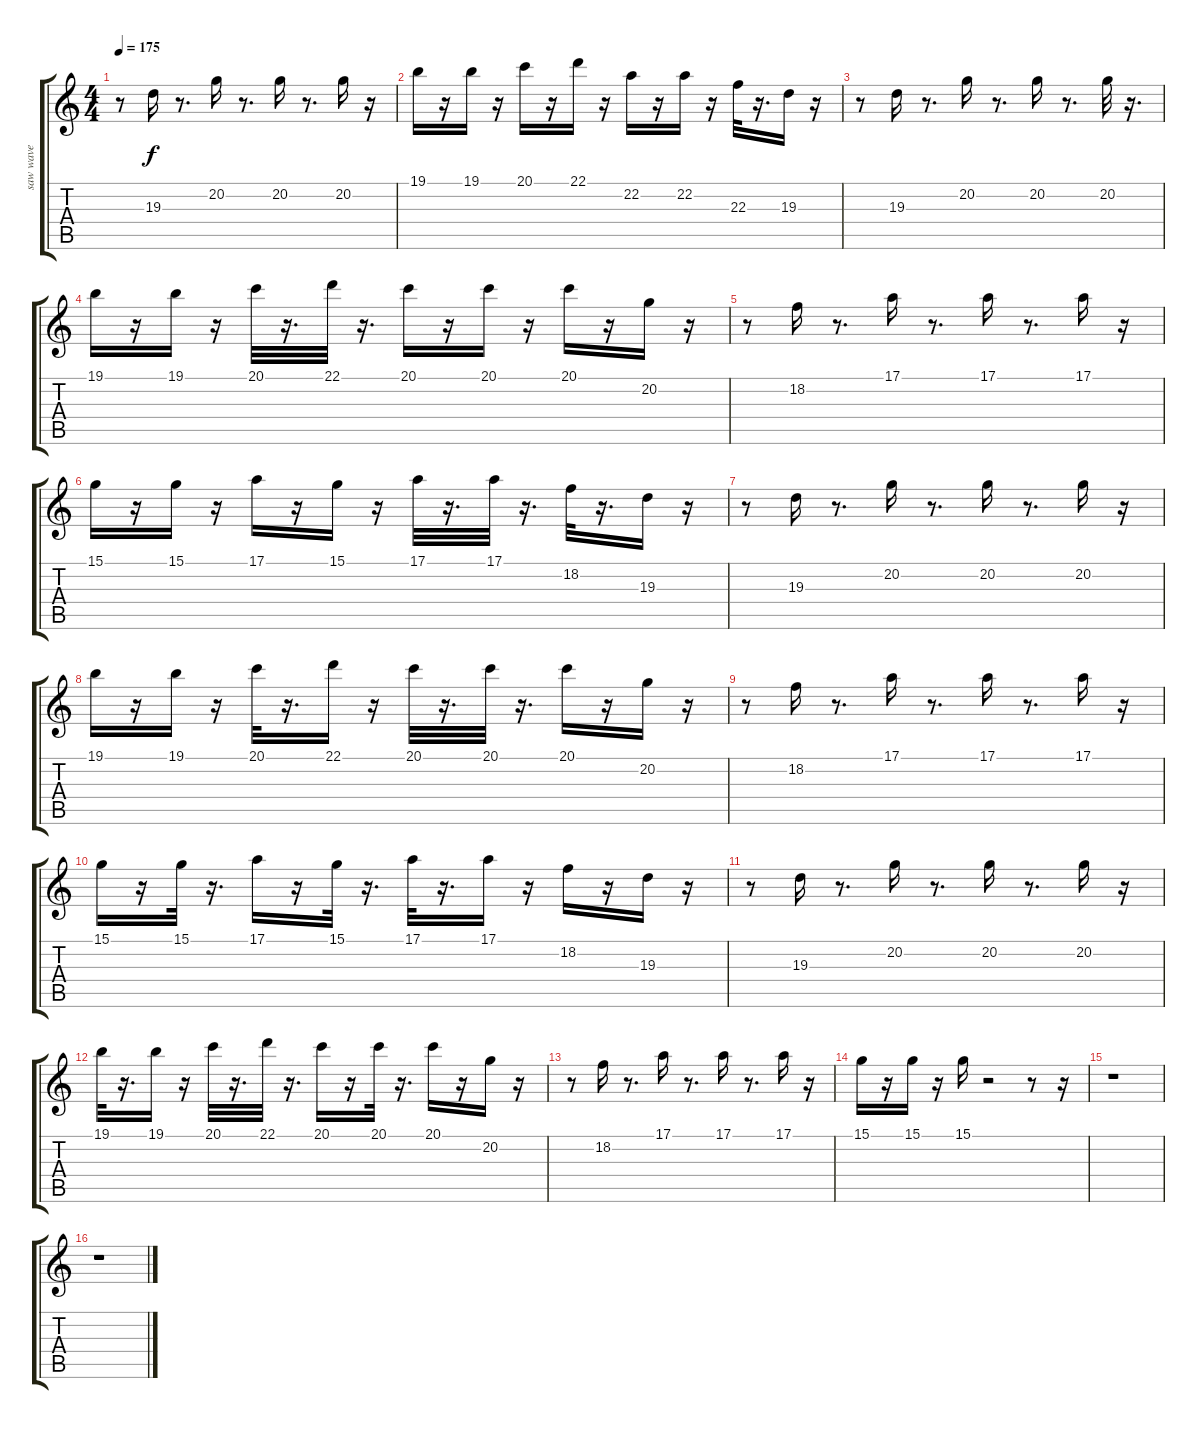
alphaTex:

\track ("saw wave" "saw wave") {instrument lead2sawtooth}
\staff {score tabs}
\tuning (E4 B3 G3 D3 A2 E2) {hide}
\ts (4 4)
\tempo 175
\clef g2
\ks c
r.8{dy f} 19.3.16 r.8{d} 20.2.16 r.8{d} 20.2.16 r.8{d} 20.2.16 r.16 |
19.1.16 r.16 19.1.16 r.16 20.1.16 r.16 22.1.16 r.16 22.2.16 r.16 22.2.16 r.16 22.3.32 r.16{d} 19.3.16 r.16 |
r.8 19.3.16 r.8{d} 20.2.16 r.8{d} 20.2.16 r.8{d} 20.2.32 r.16{d} |
19.1.16 r.16 19.1.16 r.16 20.1.32 r.16{d} 22.1.32 r.16{d} 20.1.16 r.16 20.1.16 r.16 20.1.16 r.16 20.2.16 r.16 |
r.8 18.2.16 r.8{d} 17.1.16 r.8{d} 17.1.16 r.8{d} 17.1.16 r.16 |
15.1.16 r.16 15.1.16 r.16 17.1.16 r.16 15.1.16 r.16 17.1.32 r.16{d} 17.1.32 r.16{d} 18.2.32 r.16{d} 19.3.16 r.16 |
r.8 19.3.16 r.8{d} 20.2.16 r.8{d} 20.2.16 r.8{d} 20.2.16 r.16 |
19.1.16 r.16 19.1.16 r.16 20.1.32 r.16{d} 22.1.16 r.16 20.1.32 r.16{d} 20.1.32 r.16{d} 20.1.16 r.16 20.2.16 r.16 |
r.8 18.2.16 r.8{d} 17.1.16 r.8{d} 17.1.16 r.8{d} 17.1.16 r.16 |
15.1.16 r.16 15.1.32 r.16{d} 17.1.16 r.16 15.1.32 r.16{d} 17.1.32 r.16{d} 17.1.16 r.16 18.2.16 r.16 19.3.16 r.16 |
r.8 19.3.16 r.8{d} 20.2.16 r.8{d} 20.2.16 r.8{d} 20.2.16 r.16 |
19.1.32 r.16{d} 19.1.16 r.16 20.1.32 r.16{d} 22.1.32 r.16{d} 20.1.16 r.16 20.1.32 r.16{d} 20.1.16 r.16 20.2.16 r.16 |
r.8 18.2.16 r.8{d} 17.1.16 r.8{d} 17.1.16 r.8{d} 17.1.16 r.16 |
15.1.16 r.16 15.1.16 r.16 15.1.16 r.2 r.8 r.16 |
r.1 |
r.1
